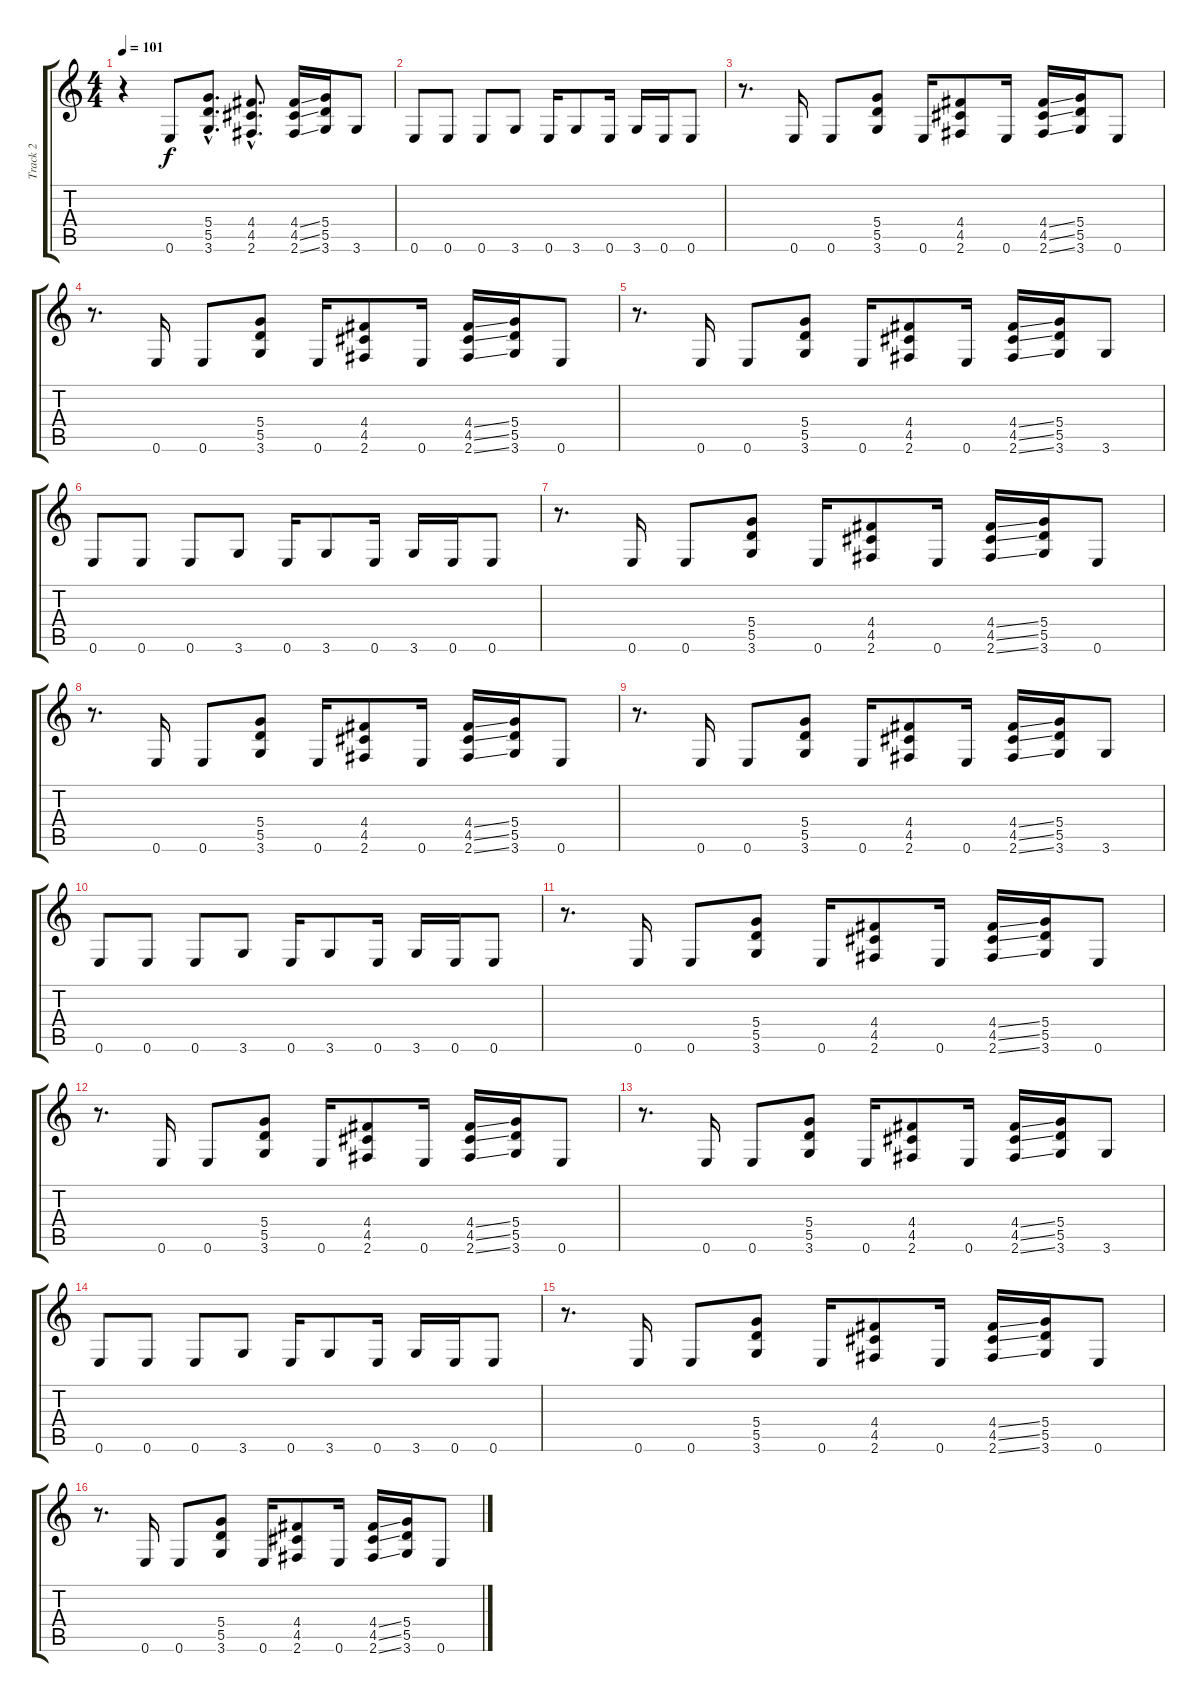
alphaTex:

\track ("Track 2" "Track 2") {instrument distortionguitar}
\staff {score tabs}
\tuning (E4 B3 G3 D3 A2 E2) {hide}
\ts (4 4)
\tempo 101
\clef g2
\ks c
r.4{dy f} 0.6.8 (5.4{hac} 5.5{hac} 3.6{hac}).8{d} (4.4{hac} 4.5{hac} 2.6{hac}).8{d} (4.4{ss} 4.5{ss} 2.6{ss}).16 (5.4 5.5 3.6).16 3.6.8 |
0.6.8 0.6.8 0.6.8 3.6.8 0.6.16 3.6.8 0.6.16 3.6.16 0.6.16 0.6.8 |
r.8{d} 0.6.16 0.6.8 (5.4 5.5 3.6).8 0.6.16 (4.4 4.5 2.6).8 0.6.16 (4.4{ss} 4.5{ss} 2.6{ss}).16 (5.4 5.5 3.6).16 0.6.8 |
r.8{d} 0.6.16 0.6.8 (5.4 5.5 3.6).8 0.6.16 (4.4 4.5 2.6).8 0.6.16 (4.4{ss} 4.5{ss} 2.6{ss}).16 (5.4 5.5 3.6).16 0.6.8 |
r.8{d} 0.6.16 0.6.8 (5.4 5.5 3.6).8 0.6.16 (4.4 4.5 2.6).8 0.6.16 (4.4{ss} 4.5{ss} 2.6{ss}).16 (5.4 5.5 3.6).16 3.6.8 |
0.6.8 0.6.8 0.6.8 3.6.8 0.6.16 3.6.8 0.6.16 3.6.16 0.6.16 0.6.8 |
r.8{d} 0.6.16 0.6.8 (5.4 5.5 3.6).8 0.6.16 (4.4 4.5 2.6).8 0.6.16 (4.4{ss} 4.5{ss} 2.6{ss}).16 (5.4 5.5 3.6).16 0.6.8 |
r.8{d} 0.6.16 0.6.8 (5.4 5.5 3.6).8 0.6.16 (4.4 4.5 2.6).8 0.6.16 (4.4{ss} 4.5{ss} 2.6{ss}).16 (5.4 5.5 3.6).16 0.6.8 |
r.8{d} 0.6.16 0.6.8 (5.4 5.5 3.6).8 0.6.16 (4.4 4.5 2.6).8 0.6.16 (4.4{ss} 4.5{ss} 2.6{ss}).16 (5.4 5.5 3.6).16 3.6.8 |
0.6.8 0.6.8 0.6.8 3.6.8 0.6.16 3.6.8 0.6.16 3.6.16 0.6.16 0.6.8 |
r.8{d} 0.6.16 0.6.8 (5.4 5.5 3.6).8 0.6.16 (4.4 4.5 2.6).8 0.6.16 (4.4{ss} 4.5{ss} 2.6{ss}).16 (5.4 5.5 3.6).16 0.6.8 |
r.8{d} 0.6.16 0.6.8 (5.4 5.5 3.6).8 0.6.16 (4.4 4.5 2.6).8 0.6.16 (4.4{ss} 4.5{ss} 2.6{ss}).16 (5.4 5.5 3.6).16 0.6.8 |
r.8{d} 0.6.16 0.6.8 (5.4 5.5 3.6).8 0.6.16 (4.4 4.5 2.6).8 0.6.16 (4.4{ss} 4.5{ss} 2.6{ss}).16 (5.4 5.5 3.6).16 3.6.8 |
0.6.8 0.6.8 0.6.8 3.6.8 0.6.16 3.6.8 0.6.16 3.6.16 0.6.16 0.6.8 |
r.8{d} 0.6.16 0.6.8 (5.4 5.5 3.6).8 0.6.16 (4.4 4.5 2.6).8 0.6.16 (4.4{ss} 4.5{ss} 2.6{ss}).16 (5.4 5.5 3.6).16 0.6.8 |
r.8{d} 0.6.16 0.6.8 (5.4 5.5 3.6).8 0.6.16 (4.4 4.5 2.6).8 0.6.16 (4.4{ss} 4.5{ss} 2.6{ss}).16 (5.4 5.5 3.6).16 0.6.8
